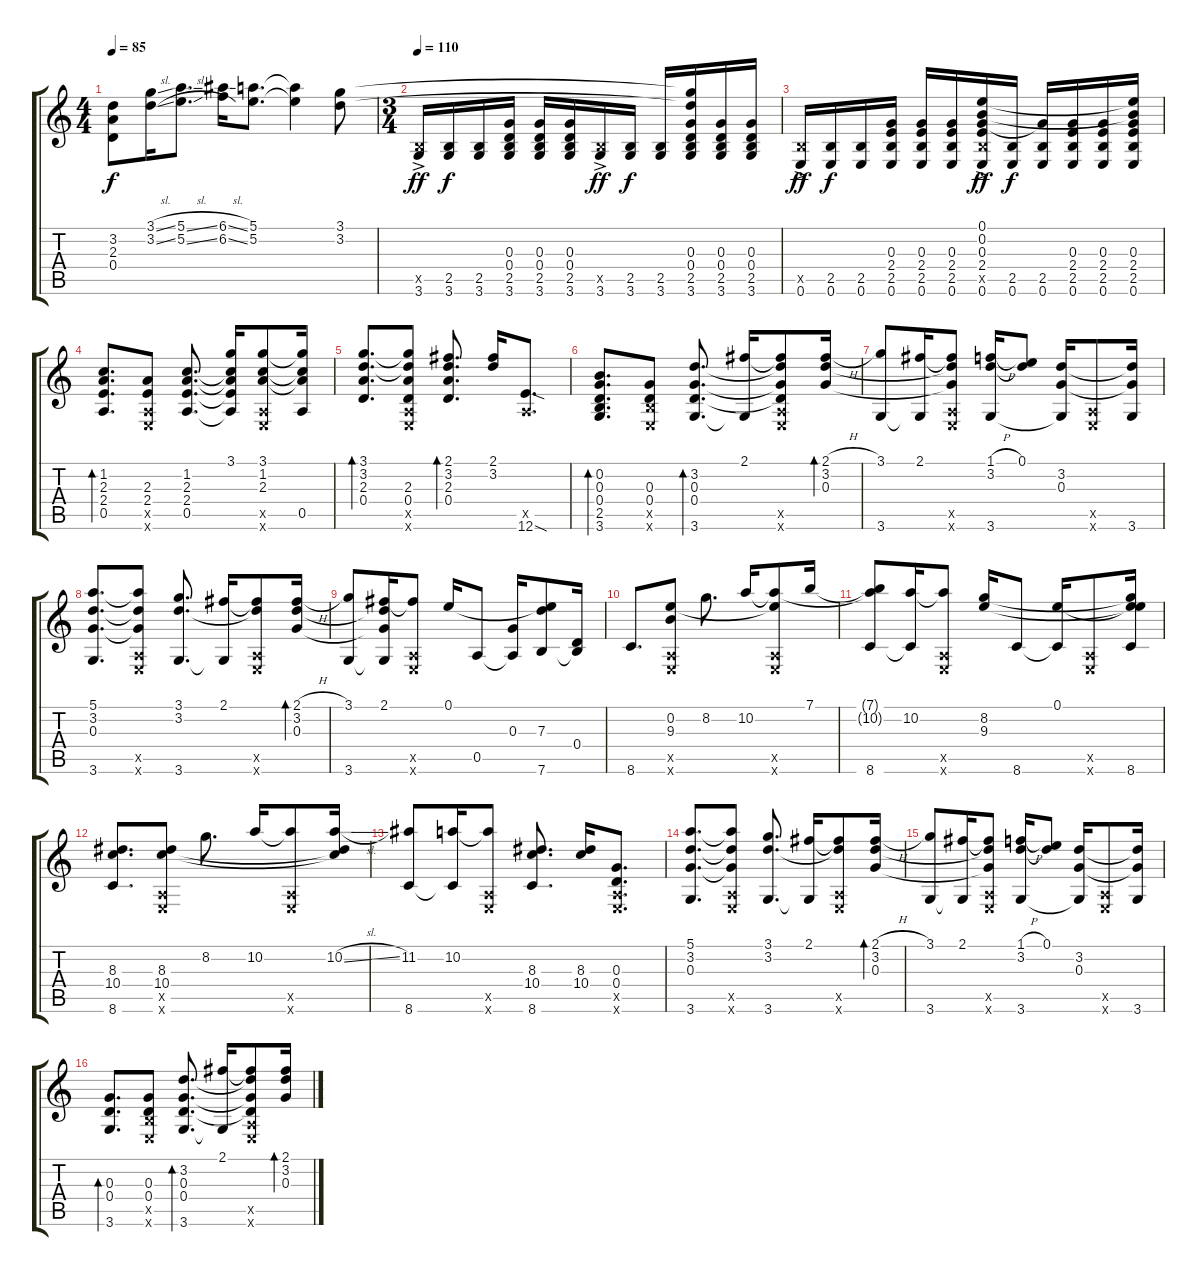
\track "" {instrument acousticguitarsteel}
\staff {score tabs}
\tuning (E4 B3 G3 D3 A2 E2) {hide}
\ts (4 4)
\tempo 85
\clef g2
\ks c
(3.2{t} 2.3{t} 0.4{t}).8{dy f} (3.1{sl} 3.2{sl}).16 (5.1{sl} 5.2{sl}).8{d} (6.1{sl} 6.2{sl}).16 (5.1 5.2).8{d} (5.1{t} 5.2{t}).4 (3.1 3.2).8 |
\ts (3 4)
\tempo 110
(2.5{ac x} 3.6{ac}).16{dy ff} (2.5 3.6).16{dy f} (2.5 3.6).16 (0.3 0.4 2.5 3.6).16 (0.3 0.4 2.5 3.6).16 (0.3 0.4 2.5 3.6).16 (2.5{ac x} 3.6{ac}).16{dy ff} (2.5 3.6).16{dy f} (2.5 3.6).16 (3.1{t} 3.2{t} 0.3 0.4 2.5 3.6).16 (0.3 0.4 2.5 3.6).16 (0.3 0.4 2.5 3.6).16 |
(2.5{ac x} 0.6{ac}).16{dy ff} (2.5 0.6).16{dy f} (2.5 0.6).16 (0.3 2.4 2.5 0.6).16 (0.3 2.4 2.5 0.6).16 (0.3 2.4 2.5 0.6).16 (0.1 0.2 0.3 2.4{ac} 2.5{ac x} 0.6{ac}).16{dy ff} (2.5 0.6).16{dy f} (0.3{t} 2.5 0.6).16 (0.3 2.4 2.5 0.6).16 (0.3 2.4 2.5 0.6).16 (0.1{t} 0.2{t} 0.3 2.4 2.5 0.6).16 |
(1.2 2.3 2.4 0.5).8{d bd 120} (2.3 2.4 0.5{x} 0.6{x}).8 (1.2 2.3 2.4 0.5).8{d} (3.1 1.2{t} 2.3{t} 2.4{t} 0.5{t}).16 (3.1 1.2 2.3 0.5{x} 0.6{x}).8 (3.1{t} 1.2{t} 2.3{t} 0.5).16 |
(3.1 3.2 2.3 0.4).8{d bd 60} (3.1{t} 3.2{t} 2.3 0.4 0.5{x} 0.6{x}).8 (2.1 3.2 2.3 0.4).8{d bd 60} (2.1 3.2).16 (0.5{x} 12.6{sod}).8{d} |
(0.2 0.3 0.4 2.5 3.6).8{d bd 60} (0.3 0.4 2.5{x} 0.6{x}).8 (3.2 0.3 0.4 3.6).8{d bd 60} (2.1 3.6{t}).16 (2.1{t} 3.2{t} 0.3{t} 0.4{t} 0.5{x} 0.6{x}).8 (2.1{h} 3.2 0.3).16{bd 60} |
(3.1 3.6).8 (2.1 3.6{t}).16 (2.1{t} 3.2{t} 0.3{t} 0.5{x} 0.6{x}).8 (1.1{h} 3.2 3.6).16 (0.1 3.2{t}).8 (3.2 0.3 3.6{t}).16 (0.5{x} 0.6{x}).8 (3.2{t} 0.3{t} 3.6).16 |
(5.1 3.2 0.3 3.6).8{d} (5.1{t} 3.2{t} 0.3{t} 0.5{x} 0.6{x}).8 (3.1 3.2 3.6).8{d} (2.1 3.6{t}).16 (2.1{t} 3.2{t} 0.5{x} 0.6{x}).8 (2.1{h} 3.2 0.3).16{bd 60} |
(3.1 3.6).8 (2.1 3.2{t} 0.3{t} 3.6{t}).16 (2.1{t} 0.5{x} 0.6{x}).8 0.1.16 0.5.8 (0.3 0.5{t}).16 (0.1{t} 7.3 7.6).8 (0.4 7.6{t}).16 |
8.6.8{d} (0.2 9.3 0.5{x} 0.6{x}).8 8.2.8{d} 10.2.16 (10.2{t} 9.3{t} 0.5{x} 0.6{x}).8 7.1.16 |
(7.1{t} 10.2{t} 8.6).8 (10.2 8.6{t}).16 (10.2{t} 0.5{x} 0.6{x}).8 (8.2 9.3).16 8.6.8 (0.1 8.6{t}).16 (0.5{x} 0.6{x}).8 (0.1{t} 8.2{t} 9.3{t} 8.6).16 |
(8.3 10.4 8.6).8{d} (8.3 10.4 0.5{x} 0.6{x}).8 8.2.8{d} 10.2.16 (10.2{t} 0.5{x} 0.6{x}).8 (10.2{sl} 8.3{t} 10.4{t}).16 |
(11.2 8.6).8 (10.2 8.6{t}).16 (10.2{t} 0.5{x} 0.6{x}).8 (8.3 10.4 8.6).8{d} (8.3 10.4).16 (0.3 0.4 0.5{x} 0.6{x}).8{d} |
(5.1 3.2 0.3 3.6).8{d} (5.1{t} 3.2{t} 0.3{t} 0.5{x} 0.6{x}).8 (3.1 3.2 3.6).8{d} (2.1 3.6{t}).16 (2.1{t} 3.2{t} 0.5{x} 0.6{x}).8 (2.1{h} 3.2 0.3).16{bd 60} |
(3.1 3.6).8 (2.1 3.6{t}).16 (2.1{t} 3.2{t} 0.3{t} 0.5{x} 0.6{x}).8 (1.1{h} 3.2 3.6).16 (0.1 3.2{t}).8 (3.2 0.3 3.6{t}).16 (0.5{x} 0.6{x}).8 (3.2{t} 0.3{t} 3.6).16 |
(0.3 0.4 3.6).8{d bd 60} (0.3 0.4 2.5{x} 0.6{x}).8 (3.2 0.3 0.4 3.6).8{d bd 60} (2.1 3.6{t}).16 (2.1{t} 3.2{t} 0.3{t} 0.4{t} 0.5{x} 0.6{x}).8 (2.1{h} 3.2 0.3).16{bd 60}
